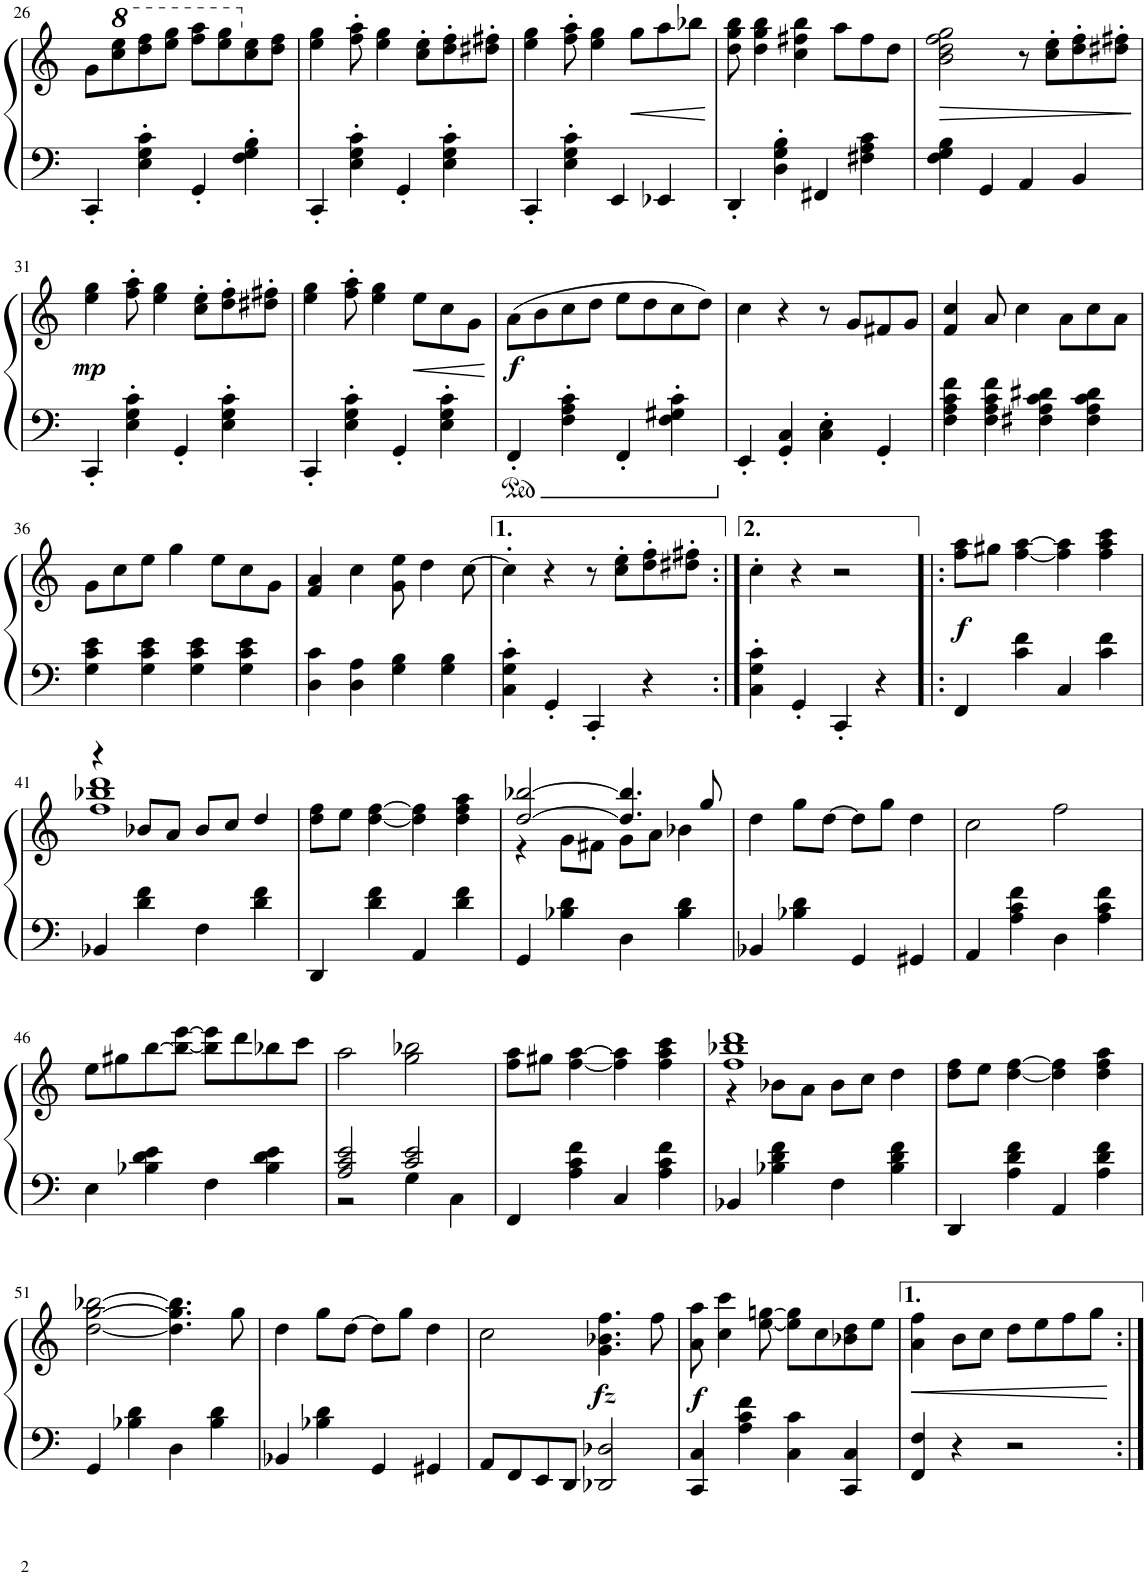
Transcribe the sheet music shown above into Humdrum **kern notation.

**kern	**kern	**dynam
*part1	*part1	*part1
*staff2	*staff1	*staff1/2
*I"Piano	*	*
*I'Pno.	*	*
!!LO:PB:g=z
*clefF4	*clefG2	*
*k[]	*k[]	*
*M4/4	*M4/4	*
=26	=26	=26
4CC'/	8g\L	.
*	*8va	*
.	8ccc\ 8eee\	.
4E\' 4G\' 4c\'	8ddd\ 8fff\	.
.	8eee\ 8ggg\J	.
4GG'/	8fff\ 8aaa\L	.
.	8eee\ 8ggg\	.
*	*X8va	*
4F\' 4G\' 4B\'	8cc\ 8ee\	.
.	8dd\ 8ff\J	.
=27	=27	=27
4CC'/	4ee\ 4gg\	.
4E\' 4G\' 4c\'	8ff\' 8aa\'	.
.	4ee\ 4gg\	.
4GG'/	.	.
.	8cc\' 8ee\'L	.
4E\' 4G\' 4c\'	8dd\' 8ff\'	.
.	8dd#X\' 8ff#X\'J	.
=28	=28	=28
4CC'/	4ee\ 4gg\	.
4E\' 4G\' 4c\'	8ff\' 8aa\'	.
.	4ee\ 4gg\	.
4EE/	.	.
!	!	!LO:HP:b
.	8gg\L	<
4EE-X/	8aa\	.
.	8bb-X\J	.
.	.	[
=29	=29	=29
4DD'/	8dd\ 8gg\ 8bb\	.
.	4dd\ 4gg\ 4bb\	.
4D\' 4G\' 4B\'	.	.
.	4cc\ 4ff#X\ 4bb\	.
4FF#X/	.	.
.	8aa\L	.
4F#X\ 4A\ 4c\	8ff#\	.
.	8dd\J	.
=30	=30	=30
!	!	!LO:HP:b
4F\ 4G\ 4B\	2b\ 2dd\ 2ff\ 2gg\	>
4GG/	.	.
4AA/	8r	.
.	8cc\' 8ee\'L	.
4BB/	8dd\' 8ff\'	.
.	8dd#X\' 8ff#X\'J	.
.	.	]
!!LO:LB:g=z
=31	=31	=31
!	!	!LO:DY:b
4CC'/	4ee\ 4gg\	mp
4E\' 4G\' 4c\'	8ff\' 8aa\'	.
.	4ee\ 4gg\	.
4GG'/	.	.
.	8cc\' 8ee\'L	.
4E\' 4G\' 4c\'	8dd\' 8ff\'	.
.	8dd#X\' 8ff#X\'J	.
=32	=32	=32
4CC'/	4ee\ 4gg\	.
4E\' 4G\' 4c\'	8ff\' 8aa\'	.
.	4ee\ 4gg\	.
4GG'/	.	.
!	!	!LO:HP:b
.	8ee\L	<
4E\' 4G\' 4c\'	8cc\	.
.	8g\J	.
.	.	[
=33	=33	=33
!	!	!LO:DY:b
4FF'/	(8a\L	f
.	8b\	.
4F\' 4A\' 4c\'	8cc\	.
.	8dd\J	.
4FF'/	8ee\L	.
.	8dd\	.
4F\' 4G#X\' 4c\'	8cc\	.
.	8dd\J)	.
=34	=34	=34
4EE'/	4cc\	.
4GG/' 4C/'	4r	.
4C\' 4E\'	8r	.
.	8g/L	.
4GG'/	8f#X/	.
.	8g/J	.
=35	=35	=35
4F\ 4A\ 4c\ 4f\	4f/ 4cc/	.
4F\ 4A\ 4c\ 4f\	8a/	.
.	4cc\	.
4F#X\ 4A\ 4c\ 4d#X\	.	.
.	8a\L	.
4F#\ 4A\ 4c\ 4d#\	8cc\	.
.	8a\J	.
!!LO:LB:g=z
=36	=36	=36
4G\ 4c\ 4e\	8g\L	.
.	8cc\	.
4G\ 4c\ 4e\	8ee\J	.
.	4gg\	.
4G\ 4c\ 4e\	.	.
.	8ee\L	.
4G\ 4c\ 4e\	8cc\	.
.	8g\J	.
=37	=37	=37
4D\ 4c\	4f/ 4a/	.
4D\ 4A\	4cc\	.
4G\ 4B\	8g\ 8ee\	.
.	4dd\	.
4G\ 4B\	.	.
.	[8cc\	.
=38	=38	=38
4C\' 4G\' 4c\'	4cc'\]	.
4GG'/	4r	.
4CC'/	8r	.
.	8cc\' 8ee\'L	.
4r	8dd\' 8ff\'	.
.	8dd#X\' 8ff#X\'J	.
=39:|!	=39:|!	=39:|!
4C\' 4G\' 4c\'	4cc'\	.
4GG'/	4r	.
4CC'/	2r	.
4r	.	.
=40!|:	=40!|:	=40!|:
!	!	!LO:DY:b
4FF/	8ff\ 8aa\L	f
.	8gg#X\J	.
4c\ 4f\	[4ff\ [4aa\	.
4C/	4ff\] 4aa\]	.
4c\ 4f\	4ff\ 4aa\ 4ccc\	.
!!LO:LB:g=z
=41	=41	=41
*	*^	*
4BB-X/	4r	1ff 1bb-X 1ddd	.
4d\ 4f\	8b-X/L	.	.
.	8a/J	.	.
4F\	8b-/L	.	.
.	8cc/J	.	.
4d\ 4f\	4dd/	.	.
*	*v	*v	*
=42	=42	=42
4DD/	8dd\ 8ff\L	.
.	8ee\J	.
4d\ 4f\	[4dd\ [4ff\	.
4AA/	4dd\] 4ff\]	.
4d\ 4f\	4dd\ 4ff\ 4aa\	.
=43	=43	=43
*	*^	*
4GG/	[2dd/ [2bb-X/	4r	.
4B-X\ 4d\	.	8g\L	.
.	.	8f#X\J	.
4D\	4.dd/] 4.bb-/]	8g\L	.
.	.	8a\J	.
4B-\ 4d\	.	4b-X\	.
.	8gg/	.	.
*	*v	*v	*
=44	=44	=44
4BB-X/	4dd\	.
4B-X\ 4d\	8gg\L	.
.	[8dd\J	.
4GG/	8dd\L]	.
.	8gg\J	.
4GG#X/	4dd\	.
=45	=45	=45
4AA/	2cc\	.
4A\ 4c\ 4f\	.	.
4D\	2ff\	.
4A\ 4c\ 4f\	.	.
!!LO:LB:g=z
=46	=46	=46
4E\	8ee\L	.
.	8gg#X\	.
4B-X\ 4d\ 4e\	[8bb\	.
.	8bb\_ [8eee\J	.
4F\	8bb\] 8eee\]L	.
.	8ddd\	.
4B-\ 4d\ 4e\	8bb-X\	.
.	8ccc\J	.
=47	=47	=47
*^	*	*
2A/ 2c/ 2e/	2r	2aa\	.
2c/ 2e/	4G\	2gg\ 2bb-X\	.
.	4C\	.	.
*v	*v	*	*
=48	=48	=48
4FF/	8ff\ 8aa\L	.
.	8gg#X\J	.
4A\ 4c\ 4f\	[4ff\ [4aa\	.
4C/	4ff\] 4aa\]	.
4A\ 4c\ 4f\	4ff\ 4aa\ 4ccc\	.
=49	=49	=49
*	*^	*
4BB-X/	1ff 1bb-X 1ddd	4r	.
4B-X\ 4d\ 4f\	.	8b-X\L	.
.	.	8a\J	.
4F\	.	8b-\L	.
.	.	8cc\J	.
4B-\ 4d\ 4f\	.	4dd\	.
*	*v	*v	*
=50	=50	=50
4DD/	8dd\ 8ff\L	.
.	8ee\J	.
4A\ 4d\ 4f\	[4dd\ [4ff\	.
4AA/	4dd\] 4ff\]	.
4A\ 4d\ 4f\	4dd\ 4ff\ 4aa\	.
!!LO:LB:g=z
=51	=51	=51
4GG/	[2dd\ [2gg\ [2bb-X\	.
4B-X\ 4d\	.	.
4D\	4.dd\] 4.gg\] 4.bb-\]	.
4B-\ 4d\	.	.
.	8gg\	.
=52	=52	=52
4BB-X/	4dd\	.
4B-X\ 4d\	8gg\L	.
.	[8dd\J	.
4GG/	8dd\L]	.
.	8gg\J	.
4GG#X/	4dd\	.
=53	=53	=53
8AA/L	2cc\	.
8FF/	.	.
8EE/	.	.
8DD/J	.	.
!	!	!LO:DY:b
2DD-X/ 2D-X/	4.g\ 4.b-X\ 4.ff\	fz
.	8ff\	.
=54	=54	=54
!	!	!LO:DY:b
4CC/ 4C/	8a\ 8aa\	f
.	4cc\ 4ccc\	.
4A\ 4c\ 4f\	.	.
.	[8ee\ [8ggn\	.
4C\ 4c\	8ee\] 8gg\]L	.
.	8cc\	.
4CC/ 4C/	8b-X\ 8dd\	.
.	8ee\J	.
=55	=55	=55
!	!	!LO:HP:b
4FF/ 4F/	4a\ 4ff\	<
4r	8b\L	.
.	8cc\J	.
2r	8dd\L	.
.	8ee\	.
.	8ff\	.
.	8gg\J	.
.	.	[
=:|!	=:|!	=:|!
*-	*-	*-
